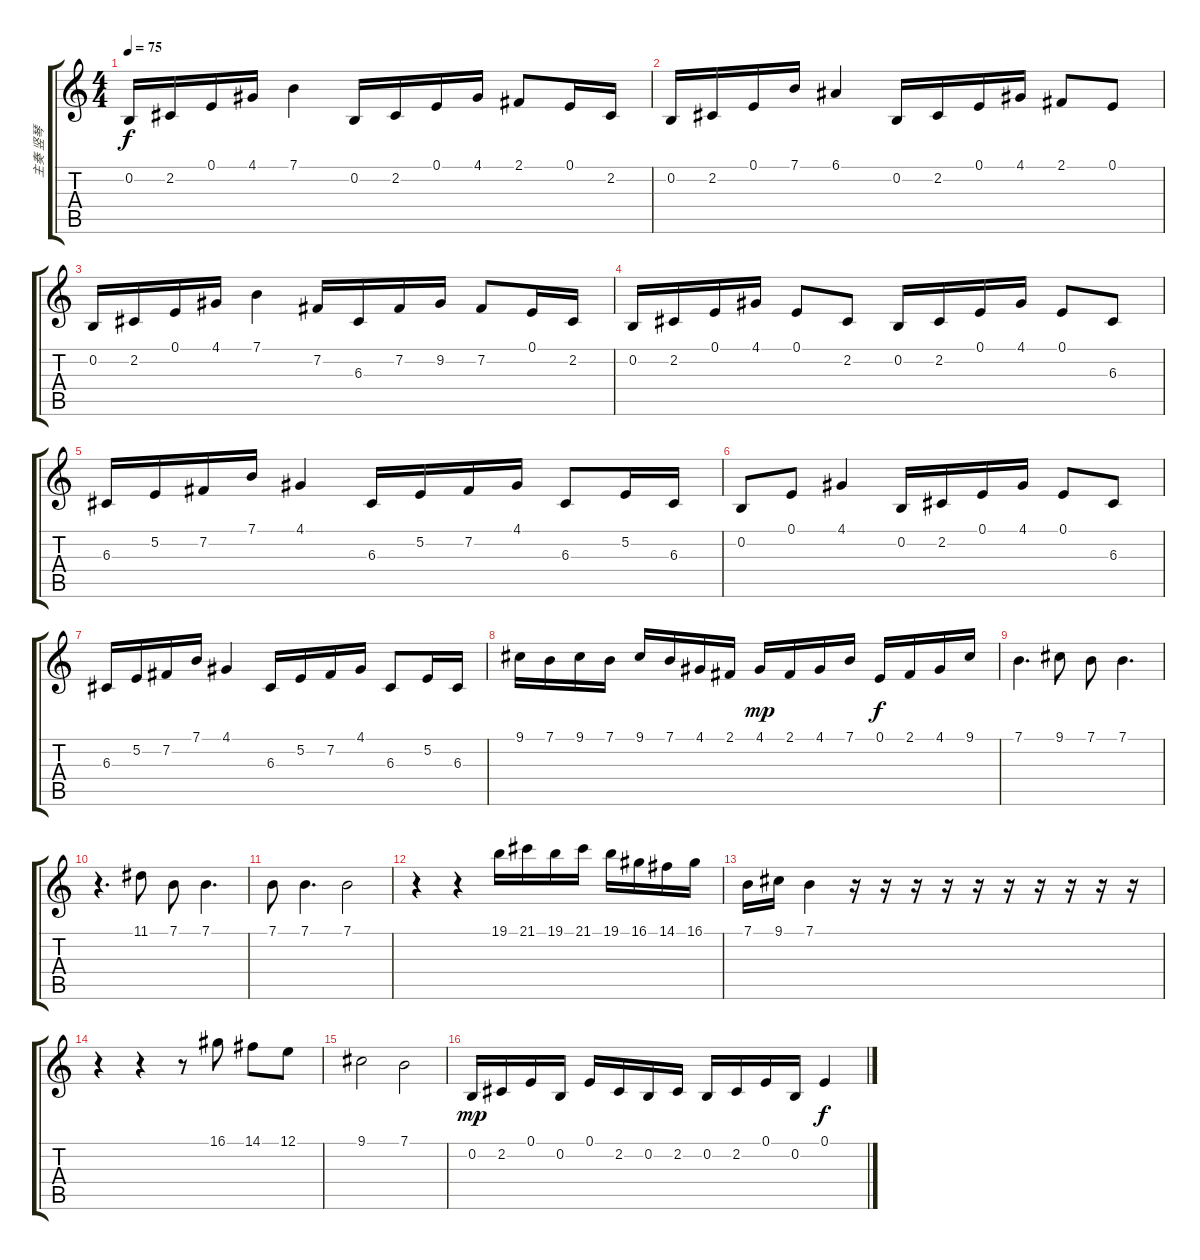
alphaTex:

\track ("主奏 竖琴" "主奏 竖琴") {instrument orchestralharp}
\staff {score tabs}
\tuning (E4 B3 G3 D3 A2 E2) {hide}
\ts (4 4)
\tempo 75
\clef g2
\ks c
0.2.16{dy f} 2.2.16 0.1.16 4.1.16 7.1.4 0.2.16 2.2.16 0.1.16 4.1.16 2.1.8 0.1.16 2.2.16 |
0.2.16 2.2.16 0.1.16 7.1.16 6.1.4 0.2.16 2.2.16 0.1.16 4.1.16 2.1.8 0.1.8 |
0.2.16 2.2.16 0.1.16 4.1.16 7.1.4 7.2.16 6.3.16 7.2.16 9.2.16 7.2.8 0.1.16 2.2.16 |
0.2.16 2.2.16 0.1.16 4.1.16 0.1.8 2.2.8 0.2.16 2.2.16 0.1.16 4.1.16 0.1.8 6.3.8 |
6.3.16 5.2.16 7.2.16 7.1.16 4.1.4 6.3.16 5.2.16 7.2.16 4.1.16 6.3.8 5.2.16 6.3.16 |
0.2.8 0.1.8 4.1.4 0.2.16 2.2.16 0.1.16 4.1.16 0.1.8 6.3.8 |
6.3.16 5.2.16 7.2.16 7.1.16 4.1.4 6.3.16 5.2.16 7.2.16 4.1.16 6.3.8 5.2.16 6.3.16 |
9.1.16 7.1.16 9.1.16 7.1.16 9.1.16 7.1.16 4.1.16 2.1.16 4.1.16{dy mp} 2.1.16 4.1.16 7.1.16 0.1.16{dy f} 2.1.16 4.1.16 9.1.16 |
7.1.4{d} 9.1.8 7.1.8 7.1.4{d} |
r.4{d} 11.1.8 7.1.8 7.1.4{d} |
7.1.8 7.1.4{d} 7.1.2 |
r.4 r.4 19.1.16 21.1.16 19.1.16 21.1.16 19.1.16 16.1.16 14.1.16 16.1.16 |
7.1.16 9.1.16 7.1.4 r.16 r.16 r.16 r.16 r.16 r.16 r.16 r.16 r.16 r.16 |
r.4 r.4 r.8 16.1.8 14.1.8 12.1.8 |
9.1.2 7.1.2 |
0.2.16{dy mp} 2.2.16 0.1.16 0.2.16 0.1.16 2.2.16 0.2.16 2.2.16 0.2.16 2.2.16 0.1.16 0.2.16 0.1.4{dy f}
